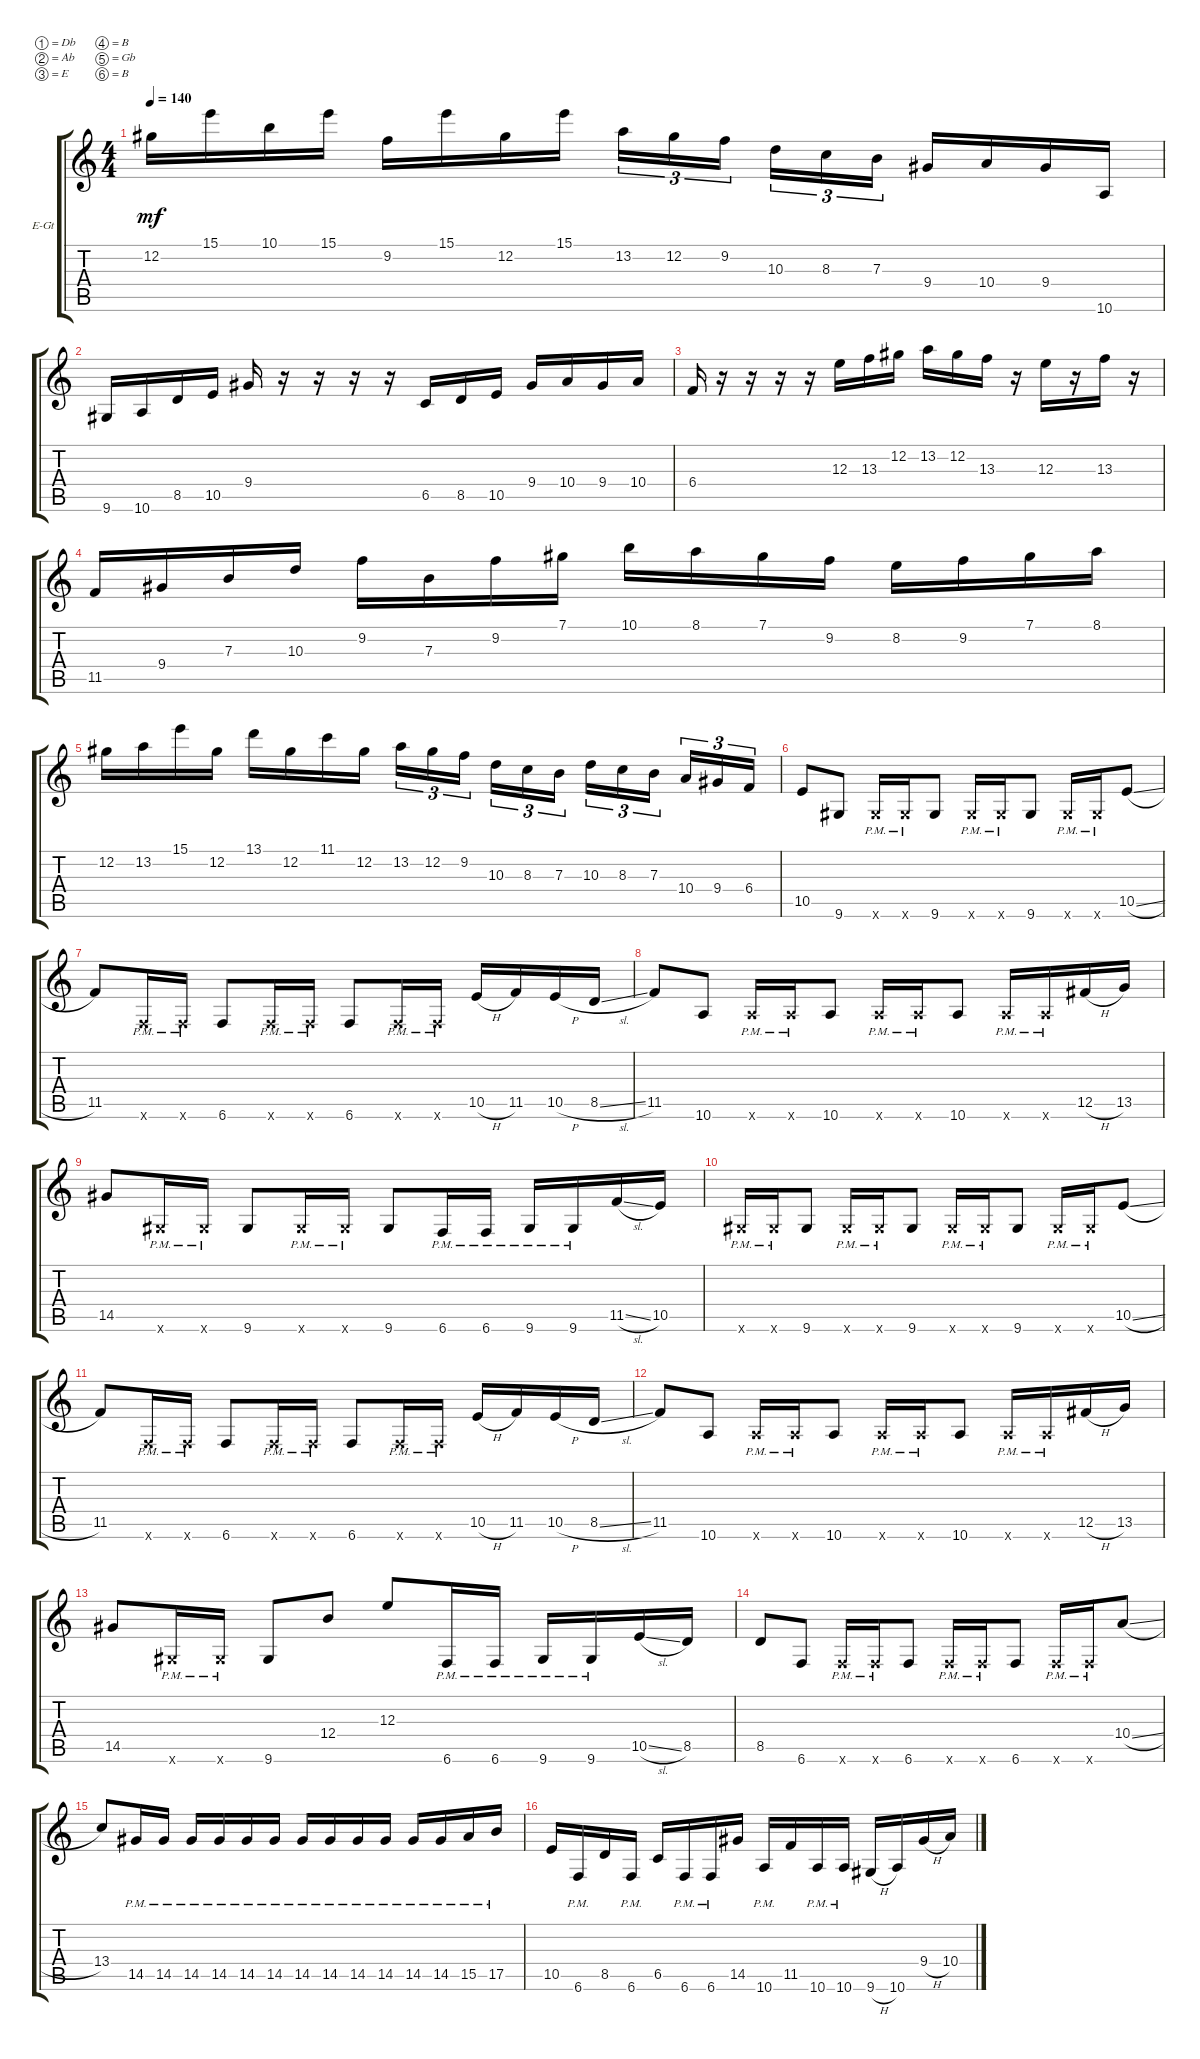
\defaultSystemsLayout 4
\bracketExtendMode groupsimilarinstruments
\firstSystemTrackNameOrientation horizontal
\otherSystemsTrackNameOrientation horizontal
\track ("Electric Guitar" "E-Gt") {instrument distortionguitar}
\staff {score tabs}
\tuning (Db4 Ab3 E3 B2 Gb2 B1)
\ts (4 4)
\tempo 140
\clef g2
\ks c
12.2.16{dy mf} 15.1.16 10.1.16 15.1.16 9.2.16 15.1.16 12.2.16 15.1.16 13.2.16{tu (3 2)} 12.2.16{tu (3 2)} 9.2.16{tu (3 2)} 10.3.16{tu (3 2)} 8.3.16{tu (3 2)} 7.3.16{tu (3 2)} 9.4.16 10.4.16 9.4.16 10.6.16 |
9.6.16 10.6.16 8.5.16 10.5.16 9.4.16 r.16 r.16 r.16 r.16 6.5.16 8.5.16 10.5.16 9.4.16 10.4.16 9.4.16 10.4.16 |
6.4.16 r.16 r.16 r.16 r.16 12.3.16 13.3.16 12.2.16 13.2.16 12.2.16 13.3.16 r.16 12.3.16 r.16 13.3.16 r.16 |
11.5.16 9.4.16 7.3.16 10.3.16 9.2.16 7.3.16 9.2.16 7.1.16 10.1.16 8.1.16 7.1.16 9.2.16 8.2.16 9.2.16 7.1.16 8.1.16 |
12.2.16 13.2.16 15.1.16 12.2.16 13.1.16 12.2.16 11.1.16 12.2.16 13.2.16{tu (3 2)} 12.2.16{tu (3 2)} 9.2.16{tu (3 2)} 10.3.16{tu (3 2)} 8.3.16{tu (3 2)} 7.3.16{tu (3 2)} 10.3.16{tu (3 2)} 8.3.16{tu (3 2)} 7.3.16{tu (3 2)} 10.4.16{tu (3 2)} 9.4.16{tu (3 2)} 6.4.16{tu (3 2)} |
10.5.8 9.6.8 9.6{pm x}.16 9.6{pm x}.16 9.6.8 9.6{pm x}.16 9.6{pm x}.16 9.6.8 9.6{pm x}.16 9.6{pm x}.16 10.5{sl}.8 |
11.5.8 6.6{pm x}.16 6.6{pm x}.16 6.6.8 6.6{pm x}.16 6.6{pm x}.16 6.6.8 6.6{pm x}.16 6.6{pm x}.16 10.5{h}.16 11.5.16 10.5{h}.16 8.5{sl}.16 |
11.5.8 10.6.8 10.6{pm x}.16 10.6{pm x}.16 10.6.8 10.6{pm x}.16 10.6{pm x}.16 10.6.8 10.6{pm x}.16 10.6{pm x}.16 12.5{h}.16 13.5.16 |
14.5.8 9.6{pm x}.16 9.6{pm x}.16 9.6.8 9.6{pm x}.16 9.6{pm x}.16 9.6.8 6.6{pm}.16 6.6{pm}.16 9.6{pm}.16 9.6{pm}.16 11.5{sl}.16 10.5.16 |
9.6{pm x}.16 9.6{pm x}.16 9.6.8 9.6{pm x}.16 9.6{pm x}.16 9.6.8 9.6{pm x}.16 9.6{pm x}.16 9.6.8 9.6{pm x}.16 9.6{pm x}.16 10.5{sl}.8 |
11.5.8 6.6{pm x}.16 6.6{pm x}.16 6.6.8 6.6{pm x}.16 6.6{pm x}.16 6.6.8 6.6{pm x}.16 6.6{pm x}.16 10.5{h}.16 11.5.16 10.5{h}.16 8.5{sl}.16 |
11.5.8 10.6.8 10.6{pm x}.16 10.6{pm x}.16 10.6.8 10.6{pm x}.16 10.6{pm x}.16 10.6.8 10.6{pm x}.16 10.6{pm x}.16 12.5{h}.16 13.5.16 |
14.5.8 9.6{pm x}.16 9.6{pm x}.16 9.6.8 12.4.8 12.3.8 6.6{pm}.16 6.6{pm}.16 9.6{pm}.16 9.6{pm}.16 10.5{sl}.16 8.5.16 |
8.5.8 6.6.8 6.6{pm x}.16 6.6{pm x}.16 6.6.8 6.6{pm x}.16 6.6{pm x}.16 6.6.8 6.6{pm x}.16 6.6{pm x}.16 10.4{sl}.8 |
13.4.8 14.5{pm}.16 14.5{pm}.16 14.5{pm}.16 14.5{pm}.16 14.5{pm}.16 14.5{pm}.16 14.5{pm}.16 14.5{pm}.16 14.5{pm}.16 14.5{pm}.16 14.5{pm}.16 14.5{pm}.16 15.5{pm}.16 17.5{pm}.16 |
10.5.16 6.6{pm}.16 8.5.16 6.6{pm}.16 6.5.16 6.6{pm}.16 6.6{pm}.16 14.5.16 10.6{pm}.16 11.5.16 10.6{pm}.16 10.6{pm}.16 9.6{h}.16 10.6.16 9.4{h}.16 10.4.16
